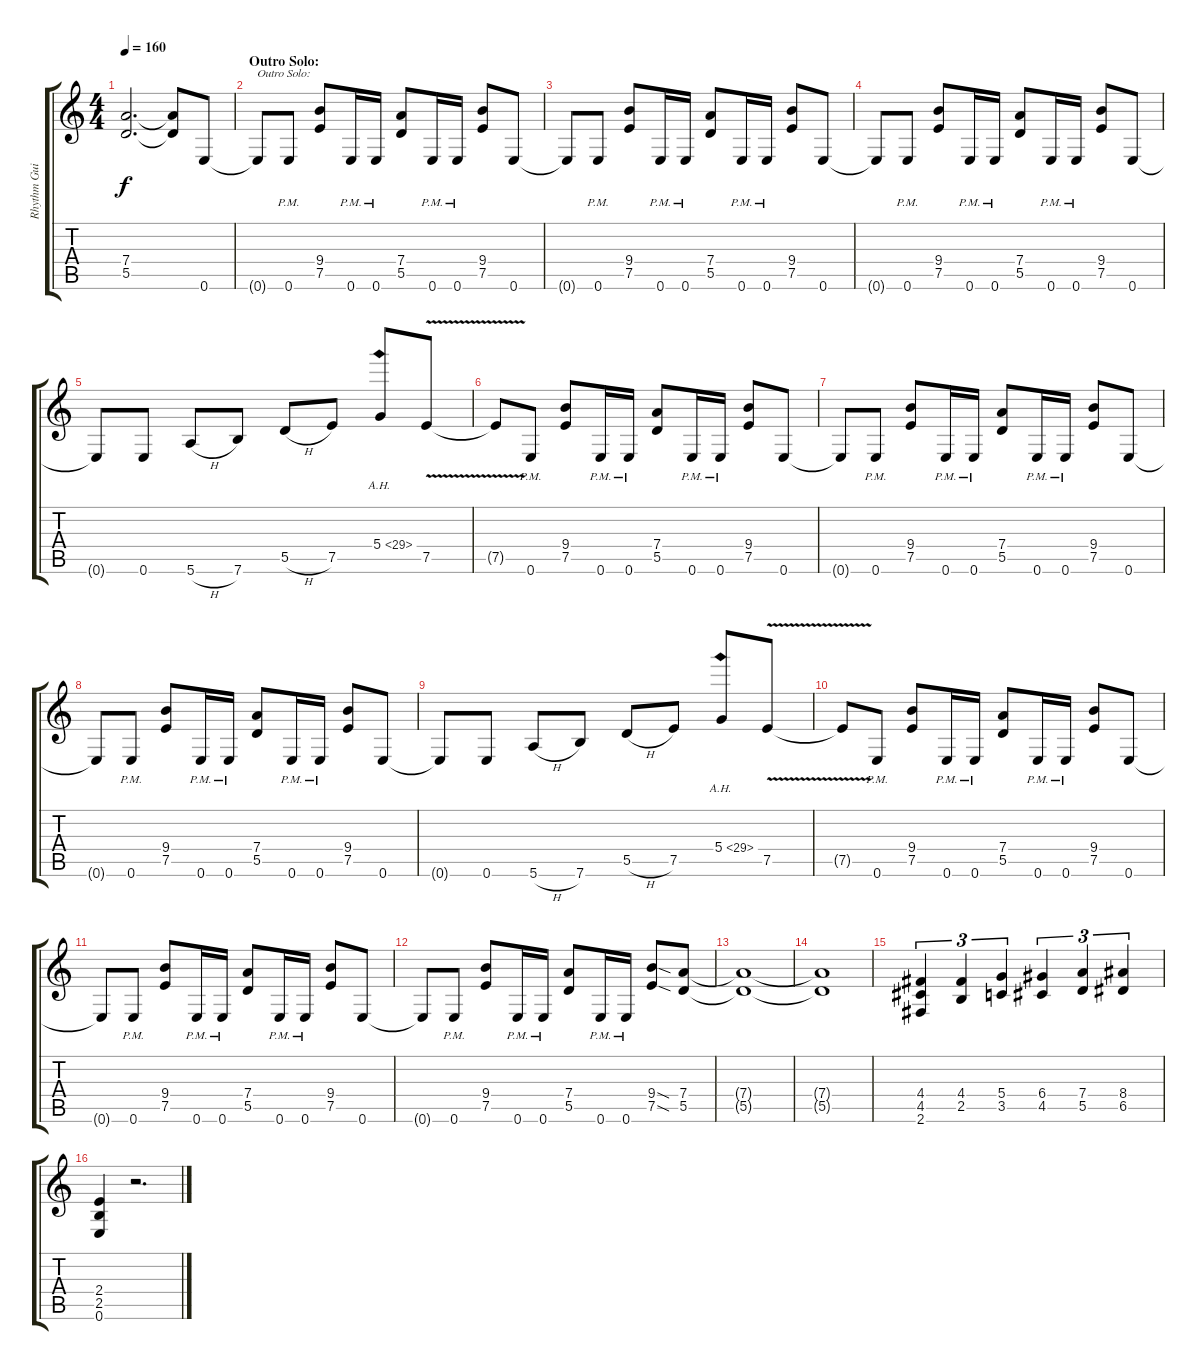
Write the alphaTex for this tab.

\track ("Rhythm Guitar 2" "Rhythm Gui") {instrument distortionguitar}
\staff {score tabs}
\tuning (E4 B3 G3 D3 A2 E2) {hide}
\ts (4 4)
\tempo 160
\clef g2
\ks c
(7.4{t} 5.5{t}).2{d dy f} (7.4{t} 5.5{t}).8 0.6.8 |
\section ("" "Outro Solo:")
0.6{t}.8{txt "Outro Solo:"} 0.6{pm}.8 (9.4 7.5).8 0.6{pm}.16 0.6{pm}.16 (7.4 5.5).8 0.6{pm}.16 0.6{pm}.16 (9.4 7.5).8 0.6.8 |
0.6{t}.8 0.6{pm}.8 (9.4 7.5).8 0.6{pm}.16 0.6{pm}.16 (7.4 5.5).8 0.6{pm}.16 0.6{pm}.16 (9.4 7.5).8 0.6.8 |
0.6{t}.8 0.6{pm}.8 (9.4 7.5).8 0.6{pm}.16 0.6{pm}.16 (7.4 5.5).8 0.6{pm}.16 0.6{pm}.16 (9.4 7.5).8 0.6.8 |
0.6{t}.8 0.6.8 5.6{h}.8 7.6.8 5.5{h}.8 7.5.8 5.4{ah 24}.8 7.5{v}.8 |
7.5{t}.8 0.6{pm}.8 (9.4 7.5).8 0.6{pm}.16 0.6{pm}.16 (7.4 5.5).8 0.6{pm}.16 0.6{pm}.16 (9.4 7.5).8 0.6.8 |
0.6{t}.8 0.6{pm}.8 (9.4 7.5).8 0.6{pm}.16 0.6{pm}.16 (7.4 5.5).8 0.6{pm}.16 0.6{pm}.16 (9.4 7.5).8 0.6.8 |
0.6{t}.8 0.6{pm}.8 (9.4 7.5).8 0.6{pm}.16 0.6{pm}.16 (7.4 5.5).8 0.6{pm}.16 0.6{pm}.16 (9.4 7.5).8 0.6.8 |
0.6{t}.8 0.6.8 5.6{h}.8 7.6.8 5.5{h}.8 7.5.8 5.4{ah 24}.8 7.5{v}.8 |
7.5{t}.8 0.6{pm}.8 (9.4 7.5).8 0.6{pm}.16 0.6{pm}.16 (7.4 5.5).8 0.6{pm}.16 0.6{pm}.16 (9.4 7.5).8 0.6.8 |
0.6{t}.8 0.6{pm}.8 (9.4 7.5).8 0.6{pm}.16 0.6{pm}.16 (7.4 5.5).8 0.6{pm}.16 0.6{pm}.16 (9.4 7.5).8 0.6.8 |
0.6{t}.8 0.6{pm}.8 (9.4 7.5).8 0.6{pm}.16 0.6{pm}.16 (7.4 5.5).8 0.6{pm}.16 0.6{pm}.16 (9.4{sod} 7.5{sod}).8 (7.4 5.5).8 |
(7.4{t} 5.5{t}).1 |
(7.4{t} 5.5{t}).1 |
(4.4 4.5 2.6).4{tu (3 2)} (4.4 2.5).4{tu (3 2)} (5.4 3.5).4{tu (3 2)} (6.4 4.5).4{tu (3 2)} (7.4 5.5).4{tu (3 2)} (8.4 6.5).4{tu (3 2)} |
(2.4 2.5 0.6).4 r.2{d}
